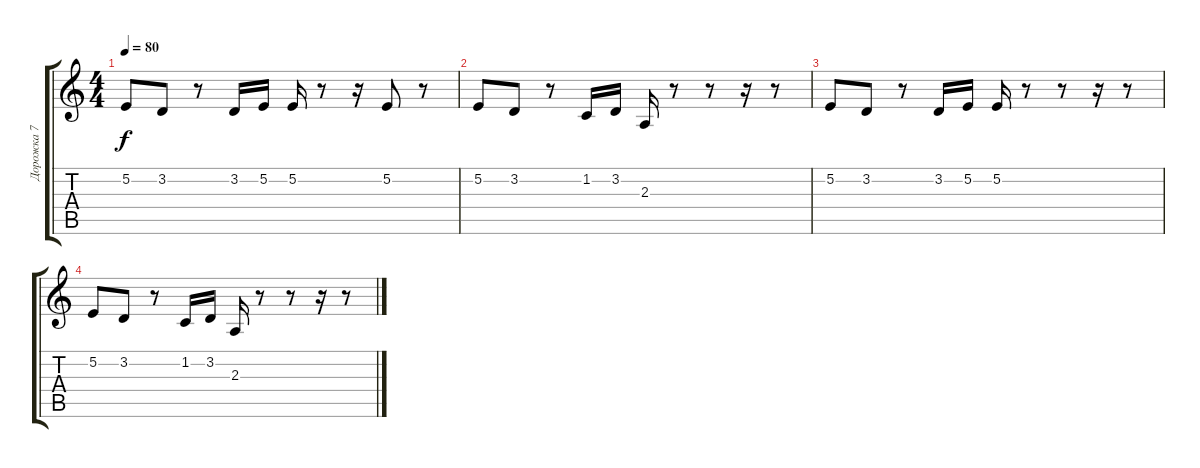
\track ("Дорожка 7" "Дорожка 7") {instrument tremolostrings}
\staff {score tabs}
\tuning (E4 B3 G3 D3 A2 E2) {hide}
\ts (4 4)
\tempo 80
\clef g2
\ks c
5.2.8{dy f} 3.2.8 r.8 3.2.16 5.2.16 5.2.16 r.8 r.16 5.2.8 r.8 |
5.2.8 3.2.8 r.8 1.2.16 3.2.16 2.3.16 r.8 r.8 r.16 r.8 |
5.2.8 3.2.8 r.8 3.2.16 5.2.16 5.2.16 r.8 r.8 r.16 r.8 |
5.2.8 3.2.8 r.8 1.2.16 3.2.16 2.3.16 r.8 r.8 r.16 r.8
